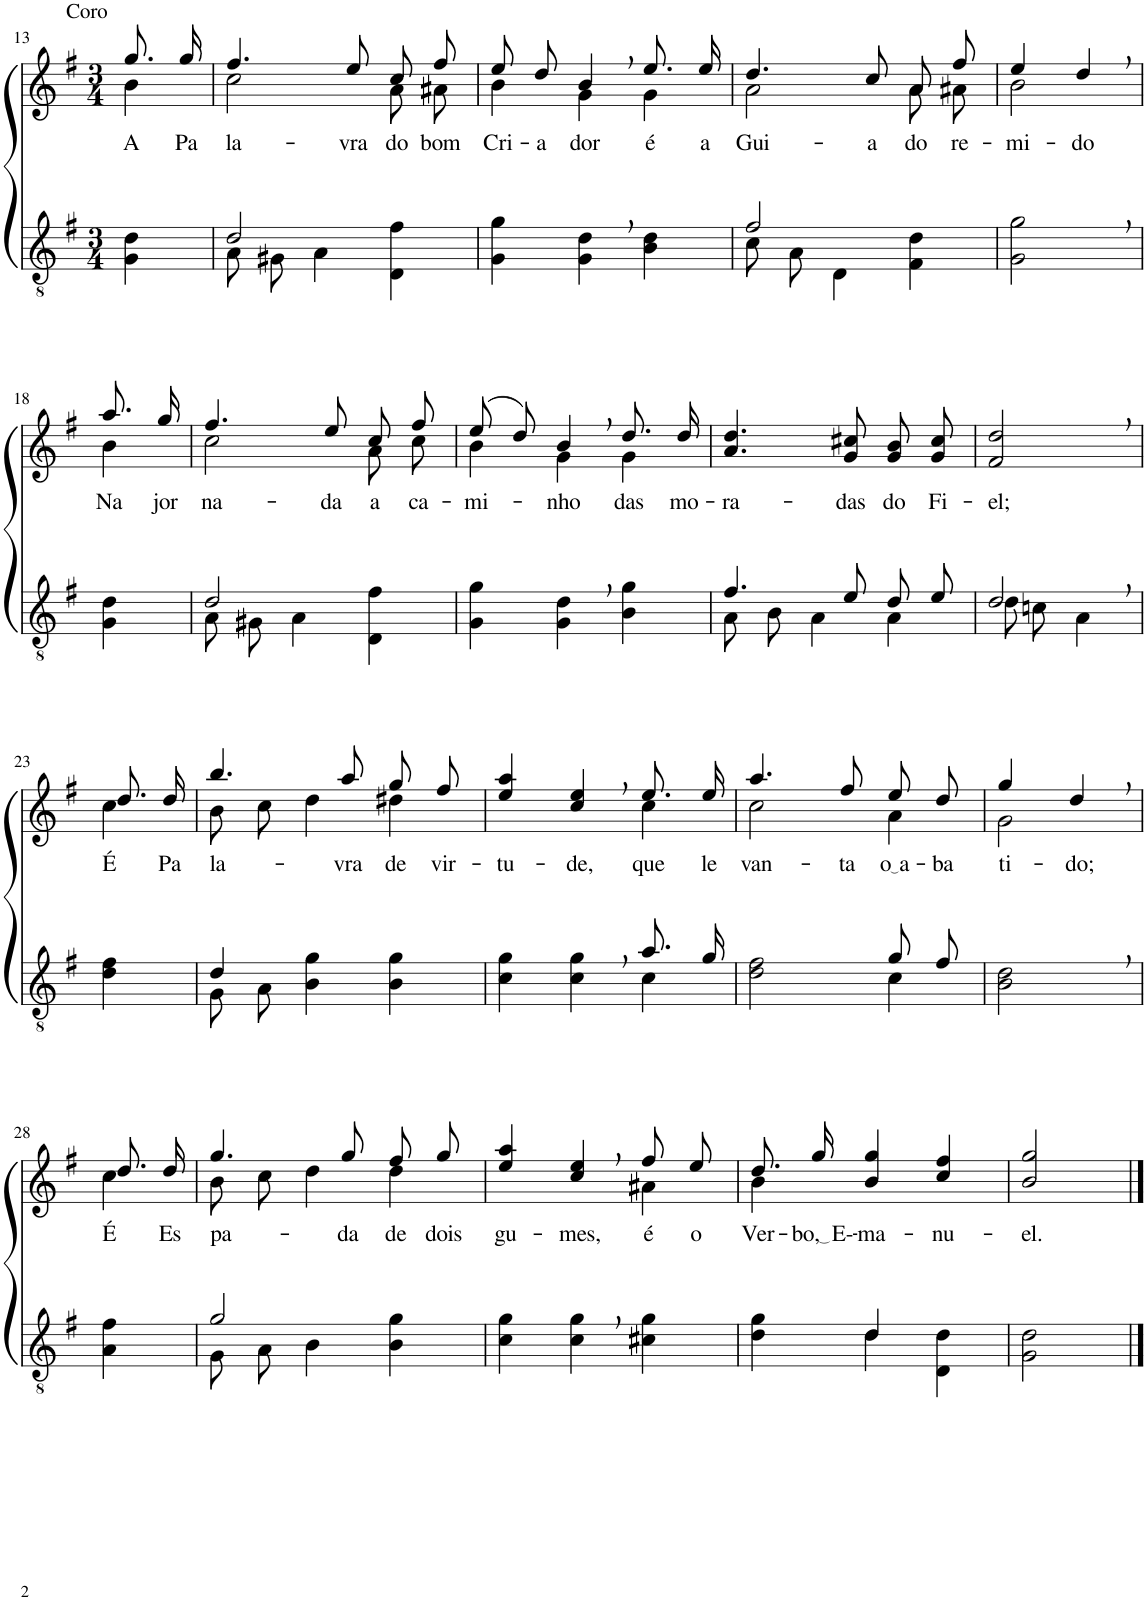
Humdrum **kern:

**kern	**kern	**text
*part2	*part1	*part1
*staff2	*staff1	*staff1
*I"Parte III e IV	*I"Parte I e II	*
!!LO:PB:g=z
*clefGv2	*clefG2	*
*Trd4c7	*Trd4c7	*
*k[f#]	*k[f#]	*
*M3/4	*M3/4	*
=13	=13	=13
*	*^	*
!	!LO:TX:a:t=Coro	!	!
!	!	!	!LO:LY:b
4G\ 4d\	8.gg/L	4b\	A
!	!	!	!LO:LY:b
.	16gg/Jk	.	Pa-
=14	=14	=14	=14
*^	*	*	*
!	!	!	!	!LO:LY:b
2d/	8A\L	4.ff#/	2cc\	-la-
.	8G#X\J	.	.	.
.	4A\	.	.	.
!	!	!	!	!LO:LY:b
.	.	8ee/	.	-vra
!	!	!	!	!LO:LY:b
4ryy	4D\ 4f#\	8cc/L	8a\L	do
!	!	!	!	!LO:LY:b
.	.	8ff#/J	8a#X\J	bom
*v	*v	*	*	*
=15	=15	=15	=15
!	!	!	!LO:LY:b
4G\ 4g\	8ee/L	4b\	Cri-
!	!	!	!LO:LY:b
.	8dd/J	.	-a-
!	!	!	!LO:LY:b
4G\, 4d\,	4b,/	4g\	-dor
!	!	!	!LO:LY:b
4B\ 4d\	8.ee/L	4g\	é
!	!	!	!LO:LY:b
.	16ee/Jk	.	a
=16	=16	=16	=16
*^	*	*	*
!	!	!	!	!LO:LY:b
2f#/	8c\L	4.dd/	2a\	Gui-
.	8A\J	.	.	.
.	4D\	.	.	.
!	!	!	!	!LO:LY:b
.	.	8cc/	.	-a
!	!	!	!	!LO:LY:b
4ryy	4F#\ 4d\	8a/L	8a\L	do
!	!	!	!	!LO:LY:b
.	.	8ff#/J	8a#X\J	re-
*v	*v	*	*	*
=17	=17	=17	=17
!	!	!	!LO:LY:b
2G\, 2g\,	4ee/	2b\	-mi-
!	!	!	!LO:LY:b
.	4dd,/	.	-do
!!LO:LB:g=z	!!
=18	=18	=18	=18
!	!	!	!LO:LY:b
4G\ 4d\	8.aa/L	4b\	Na
!	!	!	!LO:LY:b
.	16gg/Jk	.	jor-
=19	=19	=19	=19
*^	*	*	*
!	!	!	!	!LO:LY:b
2d/	8A\L	4.ff#/	2cc\	-na-
.	8G#X\J	.	.	.
.	4A\	.	.	.
!	!	!	!	!LO:LY:b
.	.	8ee/	.	-da
!	!	!	!	!LO:LY:b
4ryy	4D\ 4f#\	8cc/L	8a\L	a
!	!	!	!	!LO:LY:b
.	.	8ff#/J	8cc\J	ca-
*v	*v	*	*	*
=20	=20	=20	=20
!	!	!	!LO:LY:b
4G\ 4g\	(8ee/L	4b\	-mi-
.	8dd/J)	.	.
!	!	!	!LO:LY:b
4G\, 4d\,	4b,/	4g\	-nho
!	!	!	!LO:LY:b
4B\ 4g\	8.dd/L	4g\	das
!	!	!	!LO:LY:b
.	16dd/Jk	.	mo-
*	*v	*v	*
=21	=21	=21
*^	*	*
!	!	!	!LO:LY:b
4.f#/	8A\L	4.a/ 4.dd/	-ra-
.	8B\J	.	.
.	4A\	.	.
!	!	!	!LO:LY:b
8e/	.	8g/ 8cc#X/	-das
!	!	!	!LO:LY:b
8d/L	4A\	8g/ 8b/L	do
!	!	!	!LO:LY:b
8e/J	.	8g/ 8cc#/J	Fi-
=22	=22	=22	=22
!	!	!	!LO:LY:b
2d,/	8d\L	2f#/, 2dd/,	-el;
.	8cn\J	.	.
.	4A\	.	.
!!LO:LB:g=z
=23	=23	=23	=23
*	*	*^	*
!	!	!	!	!LO:LY:b
*v	*v	*	*	*
4d\ 4f#\	8.dd/L	4cc\	É
!	!	!	!LO:LY:b
.	16dd/Jk	.	Pa-
=24	=24	=24	=24
*^	*	*	*
!	!	!	!	!LO:LY:b
4d/	8G\L	4.bb/	8b\L	-la-
.	8A\J	.	8cc\J	.
2ryy	4B\ 4g\	.	4dd\	.
!	!	!	!	!LO:LY:b
.	.	8aa/	.	-vra
!	!	!	!	!LO:LY:b
.	4B\ 4g\	8gg/L	4dd#X\	de
!	!	!	!	!LO:LY:b
.	.	8ff#/J	.	vir-
=25	=25	=25	=25	=25
!	!	!	!	!LO:LY:b
2ryy	4c\ 4g\	4ee/ 4aa/	2ryy	-tu-
!	!	!	!	!LO:LY:b
.	4c\ 4g\	4cc/, 4ee/,	.	-de,
!	!	!	!	!LO:LY:b
8.a/L	4c\	8.ee/L	4cc\	que
!	!	!	!	!LO:LY:b
16g/Jk	.	16ee/Jk	.	le-
=26	=26	=26	=26	=26
!	!	!	!	!LO:LY:b
2ryy	2d\ 2f#\	4.aa/	2cc\	-van-
!	!	!	!	!LO:LY:b
.	.	8ff#/	.	-ta
!	!	!	!	!LO:LY:b
8g/L	4c\	8ee/L	4a\	o a
!	!	!	!	!LO:LY:b
8f#/J	.	8dd/J	.	ba-
*v	*v	*	*	*
=27	=27	=27	=27
!	!	!	!LO:LY:b
2B\, 2d\,	4gg/	2g\	-ti-
!	!	!	!LO:LY:b
.	4dd,/	.	-do;
!!LO:LB:g=z	!!
=28	=28	=28	=28
!	!	!	!LO:LY:b
4A\ 4f#\	8.dd/L	4cc\	É
!	!	!	!LO:LY:b
.	16dd/Jk	.	Es-
=29	=29	=29	=29
*^	*	*	*
!	!	!	!	!LO:LY:b
2g/	8G\L	4.gg/	8b\L	-pa-
.	8A\J	.	8cc\J	.
.	4B\	.	4dd\	.
!	!	!	!	!LO:LY:b
.	.	8gg/	.	-da
!	!	!	!	!LO:LY:b
4ryy	4B\ 4g\	8ff#/L	4dd\	de
!	!	!	!	!LO:LY:b
.	.	8gg/J	.	dois
*v	*v	*	*	*
=30	=30	=30	=30
!	!	!	!LO:LY:b
4c\ 4g\	4ee/ 4aa/	2ryy	gu-
!	!	!	!LO:LY:b
4c\, 4g\,	4cc/, 4ee/,	.	-mes,
!	!	!	!LO:LY:b
4c#X\ 4g\	8ff#/L	4a#X\	é
!	!	!	!LO:LY:b
.	8ee/J	.	o
=31	=31	=31	=31
*^	*	*	*
!	!	!	!	!LO:LY:b
4ryy	4d\ 4g\	8.dd/L	4b\	Ver-
!	!	!	!	!LO:LY:b
.	.	16gg/Jk	.	bo, E-
!	!	!	!	!LO:LY:b
4d/	4d\	4b/ 4gg/	2ryy	-ma-
!	!	!	!	!LO:LY:b
4ryy	4D\ 4d\	4cc/ 4ff#/	.	-nu-
*	*	*v	*v	*
=32	=32	=32	=32
!	!	!	!LO:LY:b
*v	*v	*	*
2G\ 2d\	2b/ 2gg/	-el.
==	==	==
*-	*-	*-
